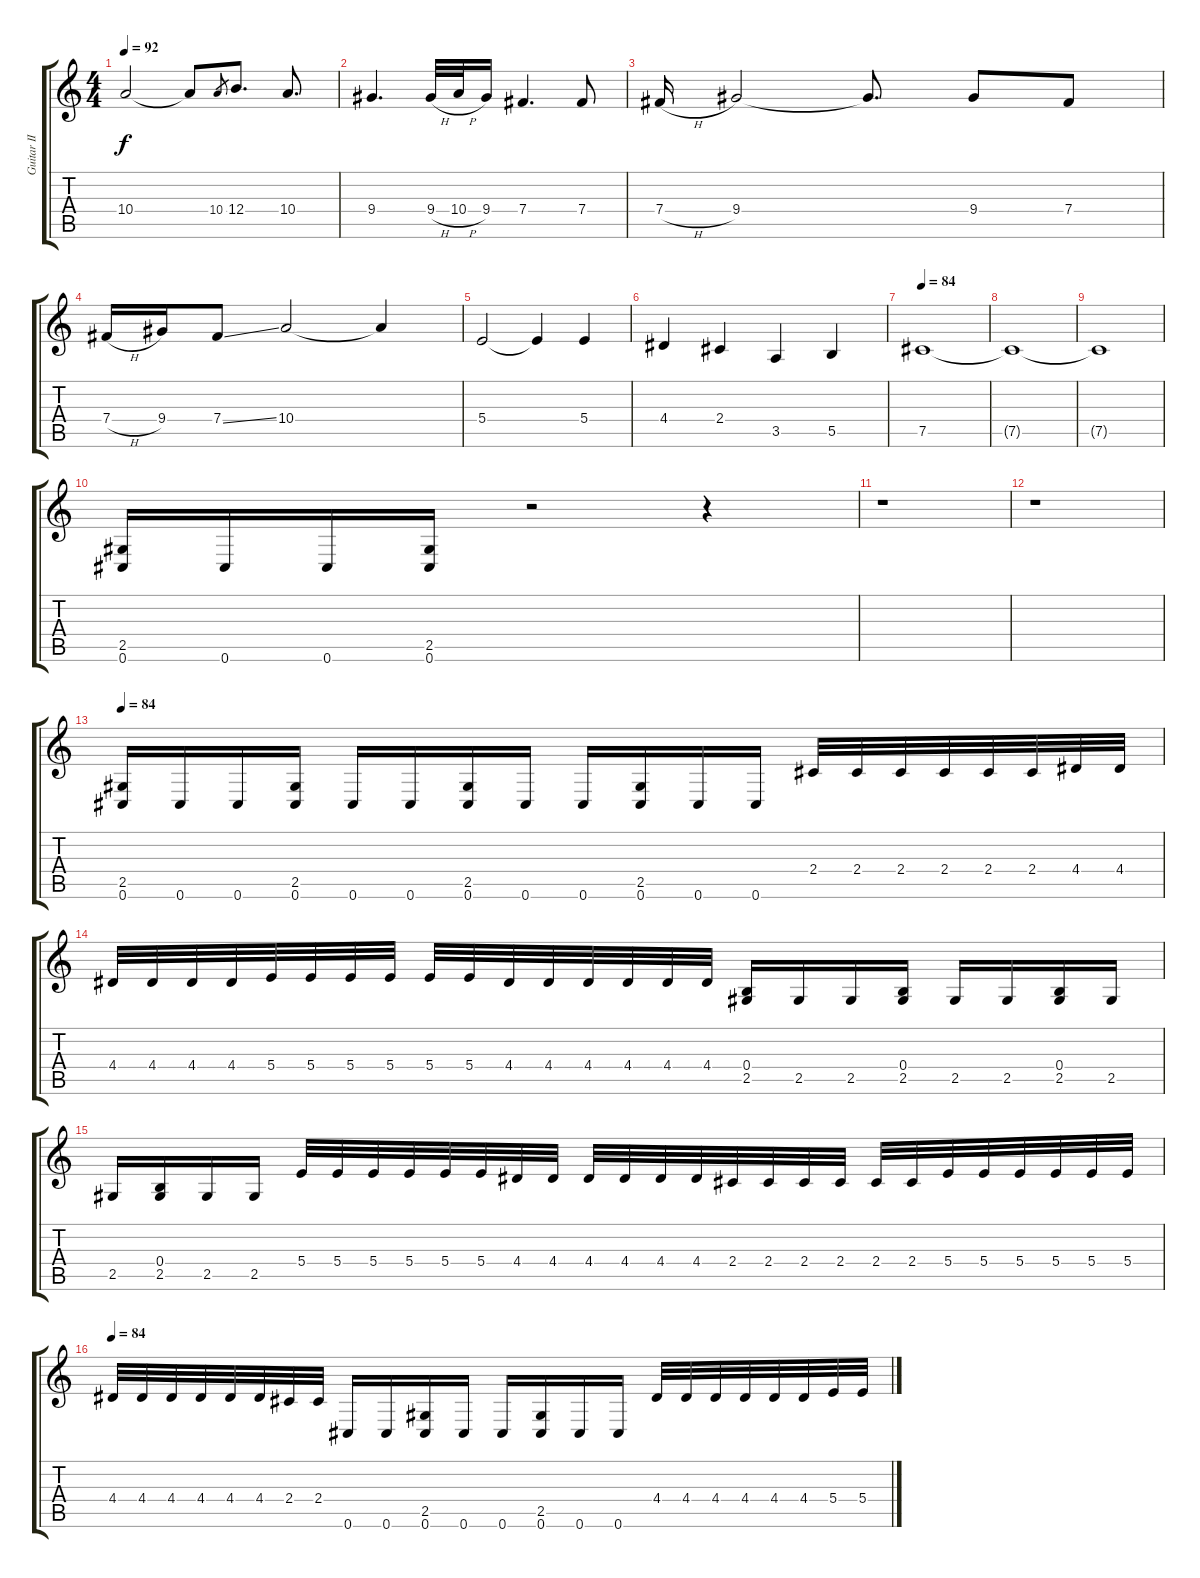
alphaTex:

\track ("Guitar II" "Guitar II") {instrument distortionguitar}
\staff {score tabs}
\tuning (Db4 Ab3 E3 B2 Gb2 Db2) {hide}
\ts (4 4)
\tempo 92
\clef g2
\ks c
10.4.2{dy f} 10.4{t}.8 10.4.8{gr} 12.4.8{d} 10.4.8{d} |
9.4.4{d} 9.4{h}.32 10.4{h}.32 9.4.16 7.4.4{d} 7.4.8 |
7.4{h}.16 9.4.2 9.4{t}.8{d} 9.4.8 7.4.8 |
7.4{h}.16 9.4.16 7.4{ss}.8 10.4.2 10.4{t}.4 |
5.4.2 5.4{t}.4 5.4.4 |
4.4.4 2.4.4 3.5.4 5.5.4 |
\tempo 84
7.5.1{balance 16} |
7.5{t}.1 |
7.5{t}.1 |
(2.5 0.6).16{balance 16} 0.6.16 0.6.16 (2.5 0.6).16 r.2 r.4 |
r.1 |
r.1 |
\tempo 84
(2.5 0.6).16{balance 16} 0.6.16 0.6.16 (2.5 0.6).16 0.6.16 0.6.16 (2.5 0.6).16 0.6.16 0.6.16 (2.5 0.6).16 0.6.16 0.6.16 2.4.32 2.4.32 2.4.32 2.4.32 2.4.32 2.4.32 4.4.32 4.4.32 |
4.4.32 4.4.32 4.4.32 4.4.32 5.4.32 5.4.32 5.4.32 5.4.32 5.4.32 5.4.32 4.4.32 4.4.32 4.4.32 4.4.32 4.4.32 4.4.32 (0.4 2.5).16 2.5.16 2.5.16 (0.4 2.5).16 2.5.16 2.5.16 (0.4 2.5).16 2.5.16 |
2.5.16 (0.4 2.5).16 2.5.16 2.5.16 5.4.32 5.4.32 5.4.32 5.4.32 5.4.32 5.4.32 4.4.32 4.4.32 4.4.32 4.4.32 4.4.32 4.4.32 2.4.32 2.4.32 2.4.32 2.4.32 2.4.32 2.4.32 5.4.32 5.4.32 5.4.32 5.4.32 5.4.32 5.4.32 |
\tempo 84
4.4.32 4.4.32 4.4.32 4.4.32 4.4.32 4.4.32 2.4.32 2.4.32 0.6.16 0.6.16 (2.5 0.6).16 0.6.16 0.6.16 (2.5 0.6).16 0.6.16 0.6.16 4.4.32 4.4.32 4.4.32 4.4.32 4.4.32 4.4.32 5.4.32 5.4.32
